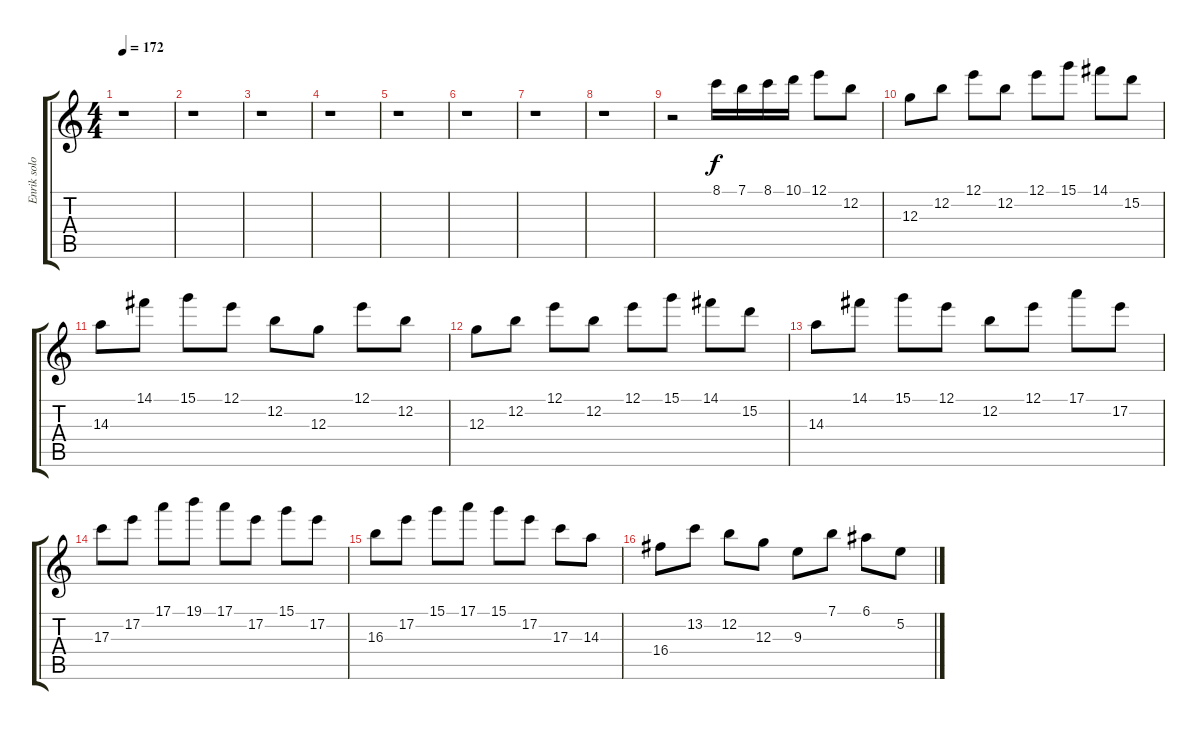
\track ("Enrik solo" "Enrik solo") {instrument overdrivenguitar}
\staff {score tabs}
\tuning (E4 B3 G3 D3 A2 E2) {hide}
\ts (4 4)
\tempo 172
\clef g2
\ks c
r.1{dy f} |
r.1 |
r.1 |
r.1 |
r.1 |
r.1 |
r.1 |
r.1 |
r.2 8.1.16 7.1.16 8.1.16 10.1.16 12.1.8 12.2.8 |
12.3.8 12.2.8 12.1.8 12.2.8 12.1.8 15.1.8 14.1.8 15.2.8 |
14.3.8 14.1.8 15.1.8 12.1.8 12.2.8 12.3.8 12.1.8 12.2.8 |
12.3.8 12.2.8 12.1.8 12.2.8 12.1.8 15.1.8 14.1.8 15.2.8 |
14.3.8 14.1.8 15.1.8 12.1.8 12.2.8 12.1.8 17.1.8 17.2.8 |
17.3.8 17.2.8 17.1.8 19.1.8 17.1.8 17.2.8 15.1.8 17.2.8 |
16.3.8 17.2.8 15.1.8 17.1.8 15.1.8 17.2.8 17.3.8 14.3.8 |
16.4.8 13.2.8 12.2.8 12.3.8 9.3.8 7.1.8 6.1.8 5.2.8
